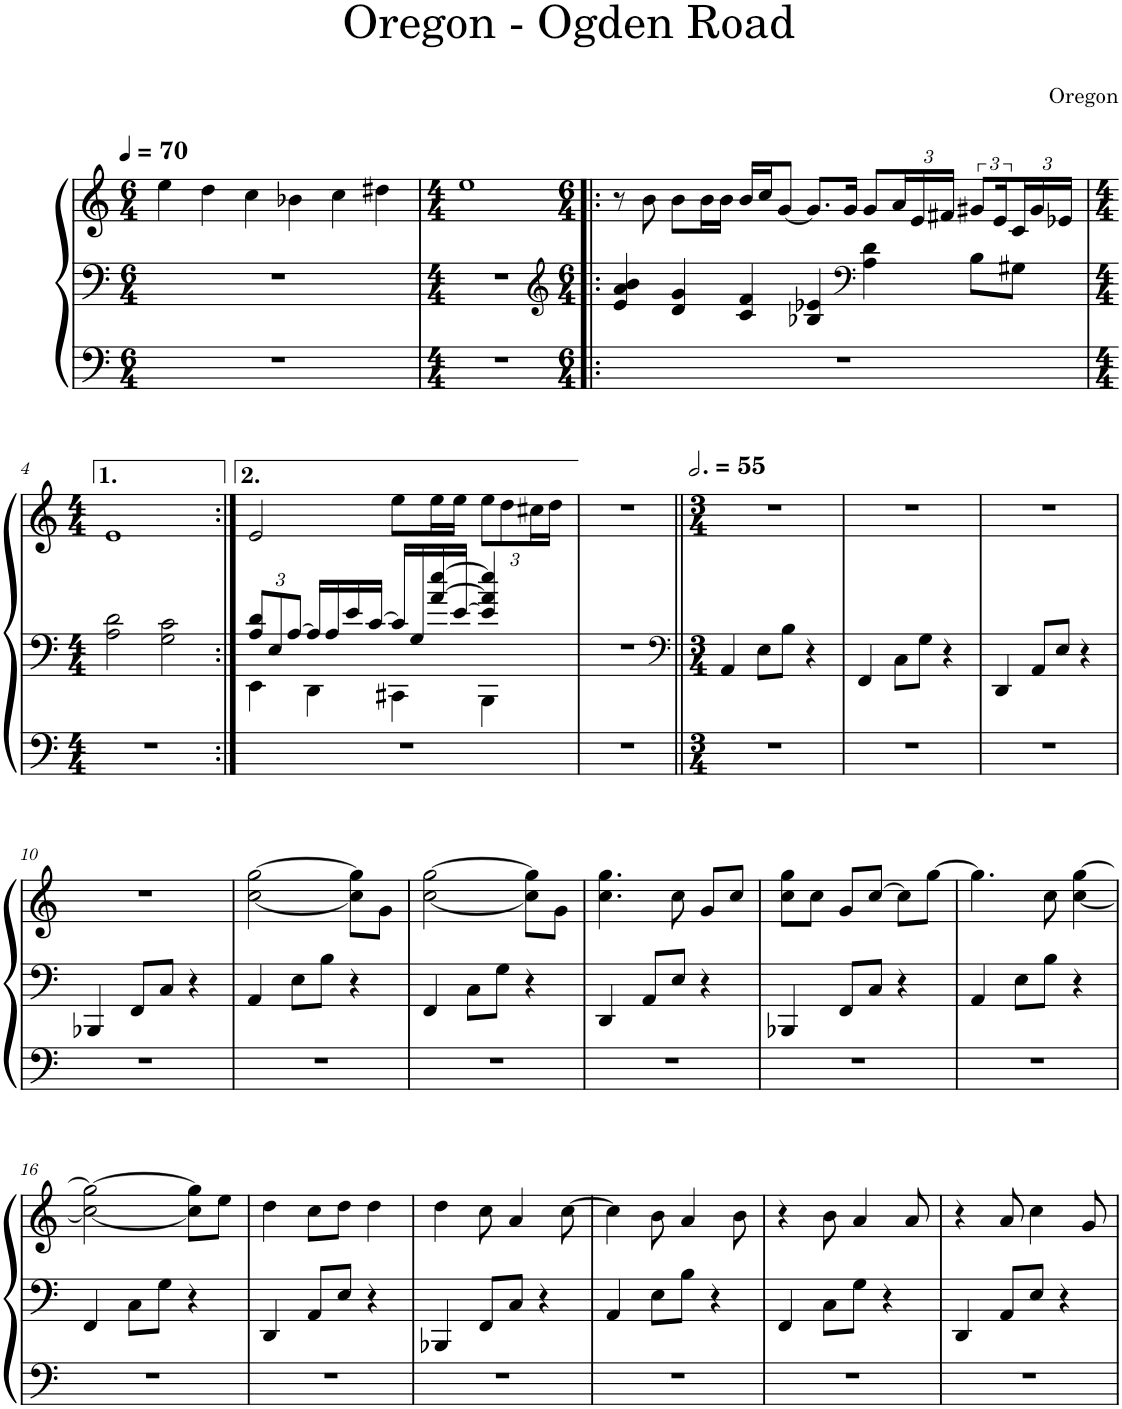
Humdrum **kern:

**kern	**kern	**kern
*part1	*part1	*part1
*staff3	*staff2	*staff1
*I"Piano	*	*
*I'Pno.	*	*
*clefF4	*clefF4	*clefG2
*k[]	*k[]	*k[]
*M6/4	*M6/4	*M6/4
*MM70	*MM70	*MM70
=1	=1	=1
1.r	1.r	4ee\
.	.	4dd\
.	.	4cc\
.	.	4b-X\
.	.	4cc\
.	.	4dd#X\
=2	=2	=2
*M4/4	*M4/4	*M4/4
1r	1r	1ee
=3!|:	=3!|:	=3!|:
*	*clefG2	*
*M6/4	*M6/4	*M6/4
1.r	4e/ 4a/ 4b/	8r
.	.	8b\
.	4d/ 4g/	8b\L
.	.	16b\L
.	.	16b\JJ
.	4c/ 4f/	16b/LL
.	.	16cc/J
.	.	[8g/J
.	4B-X/ 4e-X/	8.g/L]
.	.	16g/Jk
*	*clefF4	*
.	4A\ 4d\	8g/L
*	*	*Xbrackettup
.	.	24a/L
.	.	24e/
.	.	24f#X/JJ
*	*	*brackettup
.	8B-\L	12g#X/L
.	.	24e/L
*	*	*Xbrackettup
.	8G#X\J	24c/
.	.	24g#/
.	.	24e-X/JJ
!!LO:LB:g=z
=4	=4	=4
*M4/4	*M4/4	*M4/4
1r	2A\ 2d\	1e
.	2G\ 2c\	.
=5:|!	=5:|!	=5:|!
*	*Xbrackettup	*
*	*^	*
1r	12A/ 12d/L	4EE\	2e/
.	12E/	.	.
.	[12A/J	.	.
.	16A/LL]	4DD\	.
.	16A/	.	.
.	16e/	.	.
.	[16c/JJ	.	.
.	16c/LL]	4CC#X\	8ee\L
.	16G/	.	.
.	[16a/ [16ee/	.	16ee\L
.	[16e/JJ	.	16ee\JJ
.	4e/] 4a/] 4ee/]	4BBB\	12ee\L
.	.	.	12dd\
.	.	.	24cc#X\L
.	.	.	24dd\JJ
*	*v	*v	*
=6	=6	=6
1r	1r	1r
=7||	=7||	=7||
*	*clefF4	*
*M3/4	*M3/4	*M3/4
*	*	*MM165
2.r	4AA/	2.r
.	8E\L	.
.	8B\J	.
.	4r	.
=8	=8	=8
2.r	4FF/	2.r
.	8C\L	.
.	8G\J	.
.	4r	.
=9	=9	=9
2.r	4DD/	2.r
.	8AA/L	.
.	8E/J	.
.	4r	.
!!LO:LB:g=z
=10	=10	=10
2.r	4BBB-X/	2.r
.	8FF/L	.
.	8C/J	.
.	4r	.
=11	=11	=11
2.r	4AA/	[2cc\ [2gg\
.	8E\L	.
.	8B\J	.
.	4r	8cc\] 8gg\]L
.	.	8g\J
=12	=12	=12
2.r	4FF/	[2cc\ [2gg\
.	8C\L	.
.	8G\J	.
.	4r	8cc\] 8gg\]L
.	.	8g\J
=13	=13	=13
2.r	4DD/	4.cc\ 4.gg\
.	8AA/L	.
.	8E/J	8cc\
.	4r	8g/L
.	.	8cc/J
=14	=14	=14
2.r	4BBB-X/	8cc\ 8gg\L
.	.	8cc\J
.	8FF/L	8g/L
.	8C/J	[8cc/J
.	4r	8cc\L]
.	.	[8gg\J
=15	=15	=15
2.r	4AA/	4.gg\]
.	8E\L	.
.	8B\J	8cc\
.	4r	[4cc\ [4gg\
!!LO:LB:g=z
=16	=16	=16
2.r	4FF/	2cc\_ 2gg\_
.	8C\L	.
.	8G\J	.
.	4r	8cc\] 8gg\]L
.	.	8ee\J
=17	=17	=17
2.r	4DD/	4dd\
.	8AA/L	8cc\L
.	8E/J	8dd\J
.	4r	4dd\
=18	=18	=18
2.r	4BBB-X/	4dd\
.	8FF/L	8cc\
.	8C/J	4a/
.	4r	.
.	.	[8cc\
=19	=19	=19
2.r	4AA/	4cc\]
.	8E\L	8b\
.	8B\J	4a/
.	4r	.
.	.	8b\
=20	=20	=20
2.r	4FF/	4r
.	8C\L	8b\
.	8G\J	4a/
.	4r	.
.	.	8a/
=21	=21	=21
2.r	4DD/	4r
.	8AA/L	8a/
.	8E/J	4cc\
.	4r	.
.	.	8g/
=	=	=
*-	*-	*-
